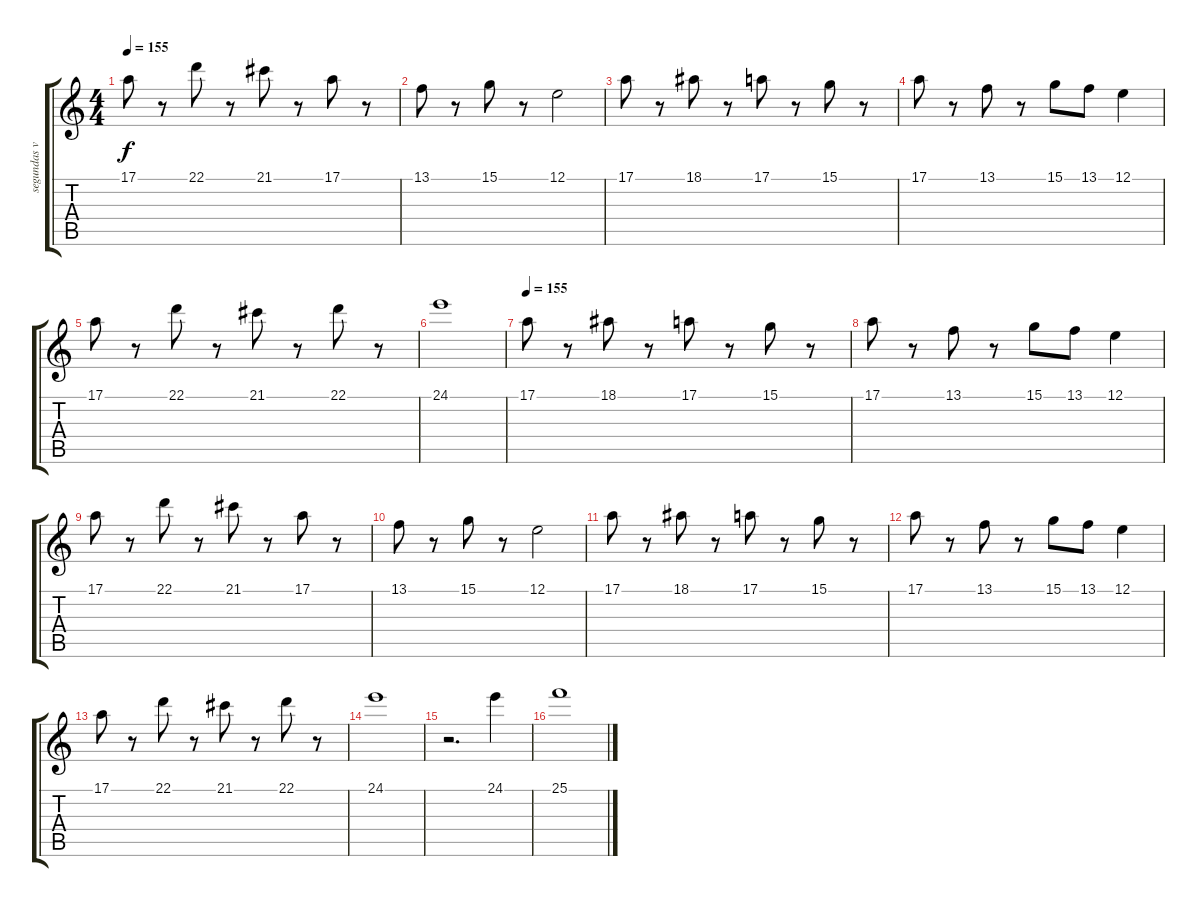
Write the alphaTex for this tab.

\track ("segundas voces(altas)" "segundas v") {instrument lead6voice}
\staff {score tabs}
\tuning (E4 B3 G3 D3 A2 E2) {hide}
\ts (4 4)
\tempo 155
\clef g2
\ks c
17.1.8{dy f volume 8 instrument choiraahs} r.8 22.1.8 r.8 21.1.8 r.8 17.1.8 r.8 |
13.1.8 r.8 15.1.8 r.8 12.1.2 |
17.1.8{volume 8 instrument choiraahs} r.8 18.1.8 r.8 17.1.8 r.8 15.1.8 r.8 |
17.1.8 r.8 13.1.8 r.8 15.1.8 13.1.8 12.1.4 |
17.1.8{volume 8 instrument choiraahs} r.8 22.1.8 r.8 21.1.8 r.8 22.1.8 r.8 |
24.1.1 |
\tempo 155
17.1.8{volume 8 instrument choiraahs} r.8 18.1.8 r.8 17.1.8 r.8 15.1.8 r.8 |
17.1.8 r.8 13.1.8 r.8 15.1.8 13.1.8 12.1.4 |
17.1.8{volume 8 instrument choiraahs} r.8 22.1.8 r.8 21.1.8 r.8 17.1.8 r.8 |
13.1.8 r.8 15.1.8 r.8 12.1.2 |
17.1.8{volume 8 instrument choiraahs} r.8 18.1.8 r.8 17.1.8 r.8 15.1.8 r.8 |
17.1.8 r.8 13.1.8 r.8 15.1.8 13.1.8 12.1.4 |
17.1.8{volume 8 instrument choiraahs} r.8 22.1.8 r.8 21.1.8 r.8 22.1.8 r.8 |
24.1.1 |
r.2{d} 24.1.4 |
25.1.1
